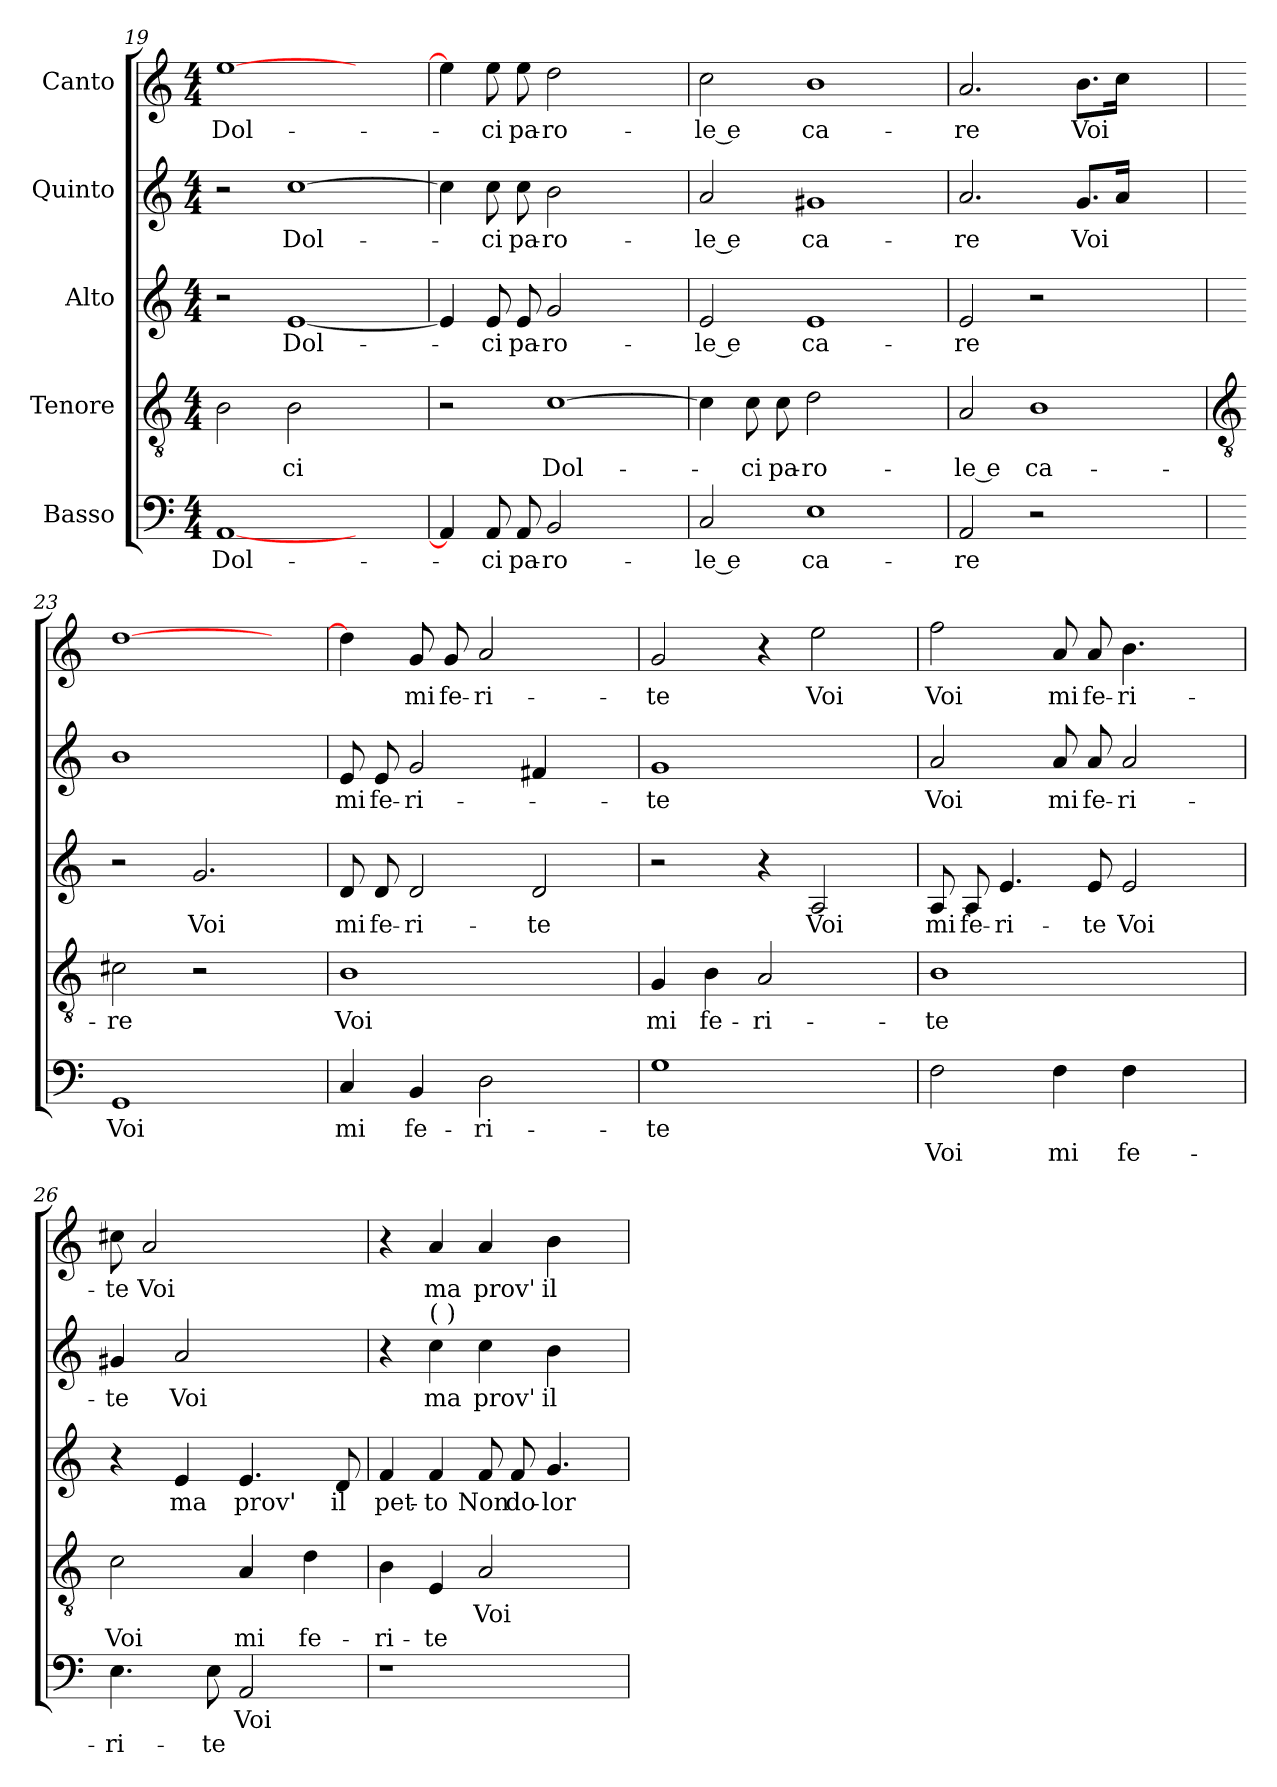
**kern	**text	**text	**kern	**text	**text	**kern	**text	**kern	**text	**kern	**text
*part5	*part5	*part5	*part4	*part4	*part4	*part3	*part3	*part2	*part2	*part1	*part1
*staff5	*staff5	*staff5	*staff4	*staff4	*staff4	*staff3	*staff3	*staff2	*staff2	*staff1	*staff1
*I"Basso	*	*	*I"Tenore	*	*	*I"Alto	*	*I"Quinto	*	*I"Canto	*
*clefF4	*	*	*clefGv2	*	*	*clefG2	*	*clefG2	*	*clefG2	*
*k[]	*	*	*k[]	*	*	*k[]	*	*k[]	*	*k[]	*
*C:	*	*	*C:	*	*	*C:	*	*C:	*	*C:	*
*M4/4	*	*	*M4/4	*	*	*M4/4	*	*M4/4	*	*M4/4	*
=19	=19	=19	=19	=19	=19	=19	=19	=19	=19	=19	=19
!	!LO:LY:b	!	!	!	!	!	!	!	!	!	!LO:LY:b
[1AA	Dol-	.	2B	.	.	2r	.	2r	.	[1ee	Dol-
!	!	!	!	!LO:LY:b	!	!	!LO:LY:b	!	!LO:LY:b	!	!
.	.	.	2B	-ci	.	[1e	Dol-	[1cc	Dol-	.	.
2ryy	.	.	2ryy	.	.	.	.	.	.	2ryy	.
=20	=20	=20	=20	=20	=20	=20	=20	=20	=20	=20	=20
4AA]	.	.	2r	.	.	4e]	.	4cc]	.	4ee]	.
!	!LO:LY:b	!	!	!	!	!	!LO:LY:b	!	!LO:LY:b	!	!LO:LY:b
8AA	-ci	.	.	.	.	8e	-ci	8cc	-ci	8ee	-ci
!	!LO:LY:b	!	!	!	!	!	!LO:LY:b	!	!LO:LY:b	!	!LO:LY:b
8AA	pa-	.	.	.	.	8e	pa-	8cc	pa-	8ee	pa-
!	!LO:LY:b	!	!	!LO:LY:b	!	!	!LO:LY:b	!	!LO:LY:b	!	!LO:LY:b
2BB	-ro-	.	[1c	Dol-	.	2g	-ro-	2b	-ro-	2dd	-ro-
2ryy	.	.	.	.	.	2ryy	.	2ryy	.	2ryy	.
=21	=21	=21	=21	=21	=21	=21	=21	=21	=21	=21	=21
!	!LO:LY:b	!	!	!	!	!	!LO:LY:b	!	!LO:LY:b	!	!LO:LY:b
2C	-le e	.	4c]	.	.	2e	-le e	2a	-le e	2cc	-le e
!	!	!	!	!LO:LY:b	!	!	!	!	!	!	!
.	.	.	8c	-ci	.	.	.	.	.	.	.
!	!	!	!	!LO:LY:b	!	!	!	!	!	!	!
.	.	.	8c	pa-	.	.	.	.	.	.	.
!	!LO:LY:b	!	!	!LO:LY:b	!	!	!LO:LY:b	!	!LO:LY:b	!	!LO:LY:b
1E	ca-	.	2d	-ro-	.	1e	ca-	1g#X	ca-	1b	ca-
.	.	.	2ryy	.	.	.	.	.	.	.	.
!!LO:LB:g=z
=22	=22	=22	=22	=22	=22	=22	=22	=22	=22	=22	=22
!	!LO:LY:b	!	!	!LO:LY:b	!	!	!LO:LY:b	!	!LO:LY:b	!	!LO:LY:b
2AA	-re	.	2A	-le e	.	2e	-re	2.a	-re	2.a	-re
!	!	!	!	!LO:LY:b	!	!	!	!	!	!	!
2r	.	.	1B	ca-	.	2r	.	.	.	.	.
!	!	!	!	!	!	!	!	!	!LO:LY:b	!	!LO:LY:b
.	.	.	.	.	.	.	.	8.gL	Voi	8.bL	Voi
.	.	.	.	.	.	.	.	16aJ	.	16ccJ	.
2ryy	.	.	.	.	.	2ryy	.	2ryy	.	2ryy	.
!!LO:LB:g=z
=23	=23	=23	=23	=23	=23	=23	=23	=23	=23	=23	=23
*	*	*	*clefGv2	*	*	*	*	*	*	*	*
!	!LO:LY:b	!	!	!LO:LY:b	!	!	!	!	!	!	!
1GG	Voi	.	2c#X	-re	.	2r	.	1b	.	[1dd	.
!	!	!	!	!	!	!	!LO:LY:b	!	!	!	!
.	.	.	2r	.	.	2.g	Voi	.	.	.	.
4ryy	.	.	4ryy	.	.	.	.	4ryy	.	4ryy	.
=23A	=23A	=23A	=23A	=23A	=23A	=23A	=23A	=23A	=23A	=23A	=23A
!	!LO:LY:b	!	!	!LO:LY:b	!	!	!LO:LY:b	!	!LO:LY:b	!	!
4C	mi	.	1B	Voi	.	8d	mi	8e	mi	4dd]	.
!	!	!	!	!	!	!	!LO:LY:b	!	!LO:LY:b	!	!
.	.	.	.	.	.	8d	fe-	8e	fe-	.	.
!	!LO:LY:b	!	!	!	!	!	!LO:LY:b	!	!LO:LY:b	!	!LO:LY:b
4BB	fe-	.	.	.	.	2d	-ri-	2g	-ri-	8g	mi
!	!	!	!	!	!	!	!	!	!	!	!LO:LY:b
.	.	.	.	.	.	.	.	.	.	8g	fe-
!	!LO:LY:b	!	!	!	!	!	!	!	!	!	!LO:LY:b
2D	-ri-	.	.	.	.	.	.	.	.	2a	-ri-
!	!	!	!	!	!	!	!LO:LY:b	!	!	!	!
.	.	.	.	.	.	2d	-te	4f#X	.	.	.
4ryy	.	.	4ryy	.	.	.	.	4ryy	.	4ryy	.
=24A	=24A	=24A	=24A	=24A	=24A	=24A	=24A	=24A	=24A	=24A	=24A
!	!LO:LY:b	!	!	!LO:LY:b	!	!	!	!	!LO:LY:b	!	!LO:LY:b
1G	-te	.	4G	mi	.	2r	.	1g	-te	2g	-te
!	!	!	!	!LO:LY:b	!	!	!	!	!	!	!
.	.	.	4B	fe-	.	.	.	.	.	.	.
!	!	!	!	!LO:LY:b	!	!	!	!	!	!	!
.	.	.	2A	-ri-	.	4r	.	.	.	4r	.
!	!	!	!	!	!	!	!LO:LY:b	!	!	!	!LO:LY:b
.	.	.	.	.	.	2A	Voi	.	.	2ee	Voi
4ryy	.	.	4ryy	.	.	.	.	4ryy	.	.	.
=25A	=25A	=25A	=25A	=25A	=25A	=25A	=25A	=25A	=25A	=25A	=25A
!	!	!LO:LY:b	!	!LO:LY:b	!	!	!LO:LY:b	!	!LO:LY:b	!	!LO:LY:b
2F	.	Voi	1B	-te	.	8A	mi	2a	Voi	2ff	Voi
!	!	!	!	!	!	!	!LO:LY:b	!	!	!	!
.	.	.	.	.	.	8A	fe-	.	.	.	.
!	!	!	!	!	!	!	!LO:LY:b	!	!	!	!
.	.	.	.	.	.	4.e	-ri-	.	.	.	.
!	!	!LO:LY:b	!	!	!	!	!	!	!LO:LY:b	!	!LO:LY:b
4F	.	mi	.	.	.	.	.	8a	mi	8a	mi
!	!	!	!	!	!	!	!LO:LY:b	!	!LO:LY:b	!	!LO:LY:b
.	.	.	.	.	.	8e	-te	8a	fe-	8a	fe-
!	!	!LO:LY:b	!	!	!	!	!LO:LY:b	!	!LO:LY:b	!	!LO:LY:b
4F	.	fe-	.	.	.	2e	Voi	2a	-ri-	4.b	-ri-
4ryy	.	.	4ryy	.	.	.	.	.	.	.	.
.	.	.	.	.	.	.	.	.	.	8ryy	.
!!LO:LB:g=z
=26A	=26A	=26A	=26A	=26A	=26A	=26A	=26A	=26A	=26A	=26A	=26A
!	!	!LO:LY:b	!	!	!LO:LY:b	!	!	!	!LO:LY:b	!	!LO:LY:b
4.E	.	-ri-	2c	.	Voi	4r	.	4g#X	-te	8cc#X	-te
!	!	!	!	!	!	!	!	!	!	!	!LO:LY:b
.	.	.	.	.	.	.	.	.	.	2a	Voi
!	!	!	!	!	!	!	!LO:LY:b	!	!LO:LY:b	!	!
.	.	.	.	.	.	4e	ma	2a	Voi	.	.
!	!	!LO:LY:b	!	!	!	!	!	!	!	!	!
8E	.	-te	.	.	.	.	.	.	.	.	.
!	!LO:LY:b	!	!	!	!LO:LY:b	!	!LO:LY:b	!	!	!	!
2AA	Voi	.	4A	.	mi	4.e	prov'	.	.	.	.
.	.	.	.	.	.	.	.	.	.	4.ryy	.
!	!	!	!	!	!LO:LY:b	!	!	!	!	!	!
.	.	.	4d	.	fe-	.	.	4ryy	.	.	.
!	!	!	!	!	!	!	!LO:LY:b	!	!	!	!
.	.	.	.	.	.	8d	il	.	.	.	.
!!LO:LB:g=z
=27	=27	=27	=27	=27	=27	=27	=27	=27	=27	=27	=27
!	!	!	!	!	!LO:LY:b	!	!LO:LY:b	!	!	!	!
*	*	*	*	*	*	*	*	*	*	*^	*
1r	.	.	4B	.	-ri-	4f	pet-	4r	.	4r	1ryy	.
!	!	!	!	!	!	!	!	!LO:TX:a:t=(  )	!	!	!	!
!	!	!	!	!	!LO:LY:b	!	!LO:LY:b	!	!LO:LY:b	!	!	!LO:LY:b
.	.	.	4E	.	-te	4f	-to	4cc	ma	4a	.	ma
!	!	!	!	!LO:LY:b	!	!	!LO:LY:b	!	!LO:LY:b	!	!	!LO:LY:b
.	.	.	2A	Voi	.	8f	Non	4cc	prov'	4a	.	prov'
!	!	!	!	!	!	!	!LO:LY:b	!	!	!	!	!
.	.	.	.	.	.	8f	do-	.	.	.	.	.
!	!	!	!	!	!	!	!LO:LY:b	!	!LO:LY:b	!	!	!LO:LY:b
.	.	.	.	.	.	4.g	-lor	4b	il	4b	.	il
8ryy	.	.	8ryy	.	.	.	.	8ryy	.	8ryy	8ryy	.
*	*	*	*	*	*	*	*	*	*	*v	*v	*
=	=	=	=	=	=	=	=	=	=	=	=
*-	*-	*-	*-	*-	*-	*-	*-	*-	*-	*-	*-
